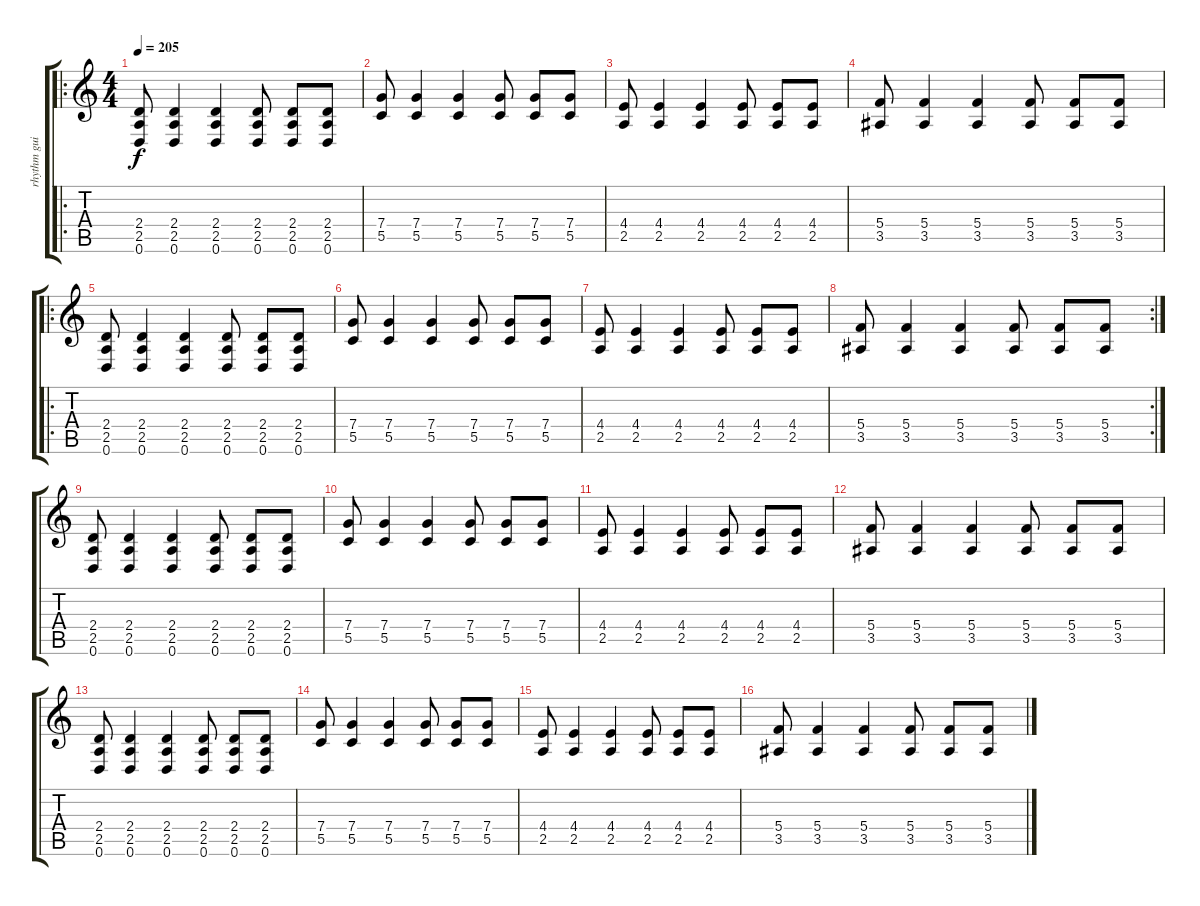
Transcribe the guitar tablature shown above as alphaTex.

\track ("rhythm guitar" "rhythm gui") {instrument distortionguitar}
\staff {score tabs}
\tuning (D4 A3 F3 C3 G2 D2) {hide}
\ro
\ts (4 4)
\tempo 205
\clef g2
\ks c
(2.4 2.5 0.6).8{dy f} (2.4 2.5 0.6).4 (2.4 2.5 0.6).4 (2.4 2.5 0.6).8 (2.4 2.5 0.6).8 (2.4 2.5 0.6).8 |
(7.4 5.5).8 (7.4 5.5).4 (7.4 5.5).4 (7.4 5.5).8 (7.4 5.5).8 (7.4 5.5).8 |
(4.4 2.5).8 (4.4 2.5).4 (4.4 2.5).4 (4.4 2.5).8 (4.4 2.5).8 (4.4 2.5).8 |
(5.4 3.5).8 (5.4 3.5).4 (5.4 3.5).4 (5.4 3.5).8 (5.4 3.5).8 (5.4 3.5).8 |
\ro
(2.4 2.5 0.6).8 (2.4 2.5 0.6).4 (2.4 2.5 0.6).4 (2.4 2.5 0.6).8 (2.4 2.5 0.6).8 (2.4 2.5 0.6).8 |
(7.4 5.5).8 (7.4 5.5).4 (7.4 5.5).4 (7.4 5.5).8 (7.4 5.5).8 (7.4 5.5).8 |
(4.4 2.5).8 (4.4 2.5).4 (4.4 2.5).4 (4.4 2.5).8 (4.4 2.5).8 (4.4 2.5).8 |
\rc 2
(5.4 3.5).8 (5.4 3.5).4 (5.4 3.5).4 (5.4 3.5).8 (5.4 3.5).8 (5.4 3.5).8 |
(2.4 2.5 0.6).8 (2.4 2.5 0.6).4 (2.4 2.5 0.6).4 (2.4 2.5 0.6).8 (2.4 2.5 0.6).8 (2.4 2.5 0.6).8 |
(7.4 5.5).8 (7.4 5.5).4 (7.4 5.5).4 (7.4 5.5).8 (7.4 5.5).8 (7.4 5.5).8 |
(4.4 2.5).8 (4.4 2.5).4 (4.4 2.5).4 (4.4 2.5).8 (4.4 2.5).8 (4.4 2.5).8 |
(5.4 3.5).8 (5.4 3.5).4 (5.4 3.5).4 (5.4 3.5).8 (5.4 3.5).8 (5.4 3.5).8 |
(2.4 2.5 0.6).8 (2.4 2.5 0.6).4 (2.4 2.5 0.6).4 (2.4 2.5 0.6).8 (2.4 2.5 0.6).8 (2.4 2.5 0.6).8 |
(7.4 5.5).8 (7.4 5.5).4 (7.4 5.5).4 (7.4 5.5).8 (7.4 5.5).8 (7.4 5.5).8 |
(4.4 2.5).8 (4.4 2.5).4 (4.4 2.5).4 (4.4 2.5).8 (4.4 2.5).8 (4.4 2.5).8 |
(5.4 3.5).8 (5.4 3.5).4 (5.4 3.5).4 (5.4 3.5).8 (5.4 3.5).8 (5.4 3.5).8
